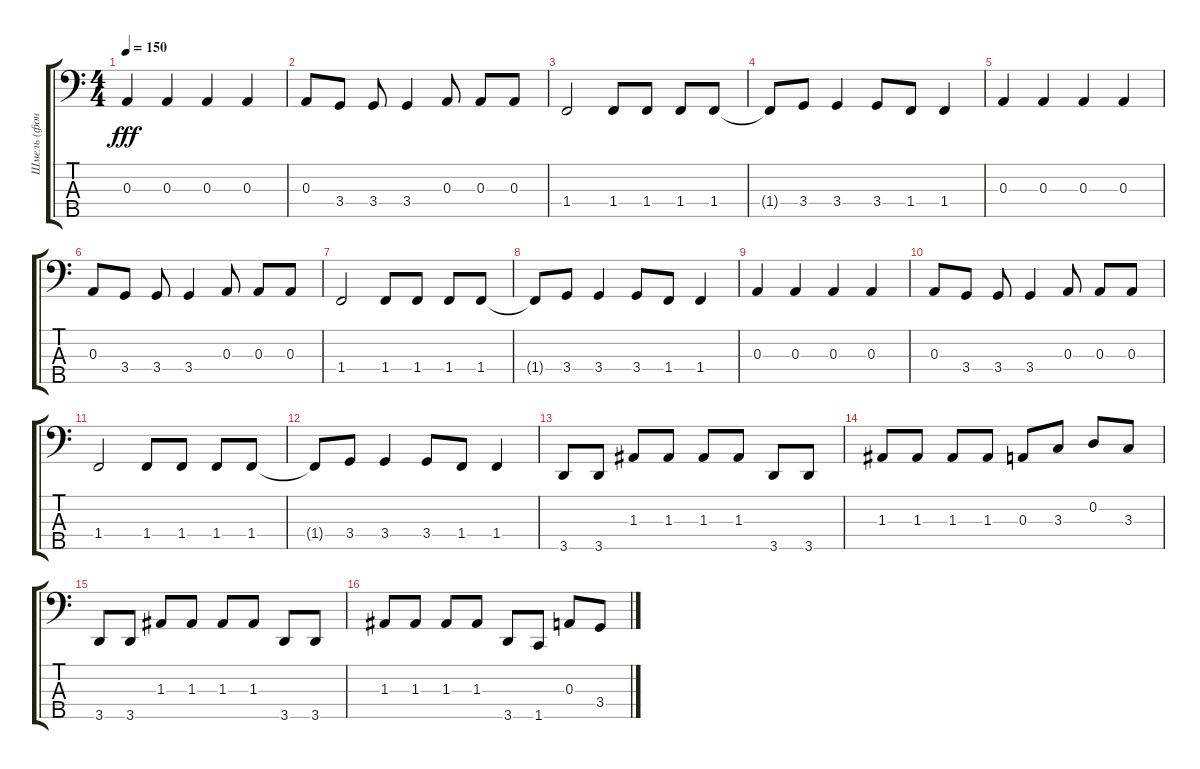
\track ("Шмель (фон и перегруз)" "Шмель (фон") {instrument slapbass1}
\staff {score tabs}
\tuning (G2 D2 A1 E1 B0) {hide}
\ts (4 4)
\tempo 150
\clef f4
\ks c
0.3.4{dy fff} 0.3.4 0.3.4 0.3.4 |
0.3.8 3.4.8 3.4.8 3.4.4 0.3.8 0.3.8 0.3.8 |
1.4.2 1.4.8 1.4.8 1.4.8 1.4.8 |
1.4{t}.8 3.4.8 3.4.4 3.4.8 1.4.8 1.4.4 |
0.3.4 0.3.4 0.3.4 0.3.4 |
0.3.8 3.4.8 3.4.8 3.4.4 0.3.8 0.3.8 0.3.8 |
1.4.2 1.4.8 1.4.8 1.4.8 1.4.8 |
1.4{t}.8 3.4.8 3.4.4 3.4.8 1.4.8 1.4.4 |
0.3.4 0.3.4 0.3.4 0.3.4 |
0.3.8 3.4.8 3.4.8 3.4.4 0.3.8 0.3.8 0.3.8 |
1.4.2 1.4.8 1.4.8 1.4.8 1.4.8 |
1.4{t}.8 3.4.8 3.4.4 3.4.8 1.4.8 1.4.4 |
3.5.8{instrument electricbassfinger} 3.5.8 1.3.8 1.3.8 1.3.8 1.3.8 3.5.8 3.5.8 |
1.3.8 1.3.8 1.3.8 1.3.8 0.3.8 3.3.8 0.2.8 3.3.8 |
3.5.8 3.5.8 1.3.8 1.3.8 1.3.8 1.3.8 3.5.8 3.5.8 |
1.3.8 1.3.8 1.3.8 1.3.8 3.5.8 1.5.8 0.3.8 3.4.8
